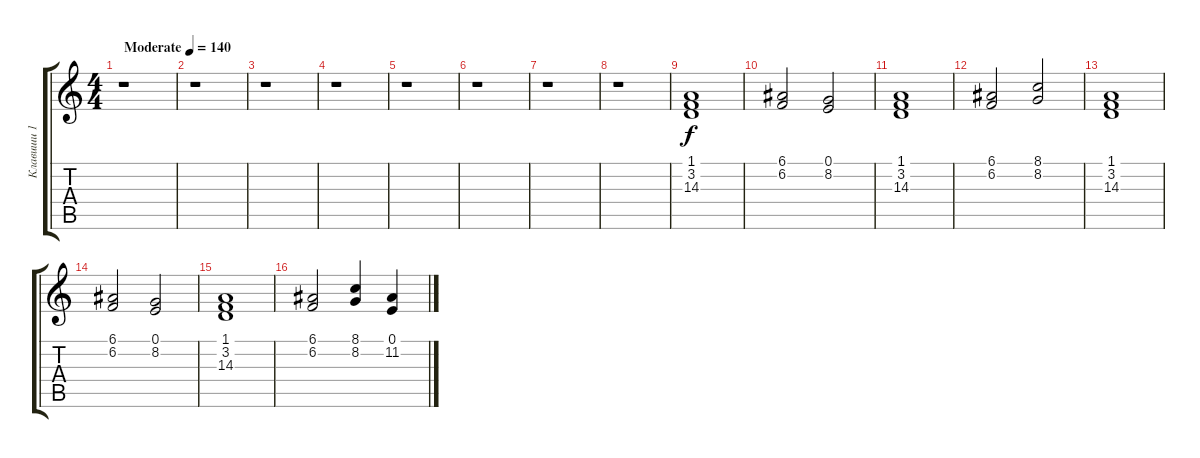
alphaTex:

\track ("Клавиши 1" "Клавиши 1") {instrument choiraahs}
\staff {score tabs}
\tuning (E4 B3 G3 D3 A2 E2) {hide}
\ts (4 4)
\tempo (140 "Moderate")
\clef g2
\ks c
r.1{dy f instrument choiraahs} |
r.1 |
r.1 |
r.1 |
r.1 |
r.1 |
r.1 |
r.1 |
(1.1 3.2 14.3).1 |
(6.1 6.2).2 (0.1 8.2).2 |
(1.1 3.2 14.3).1 |
(6.1 6.2).2 (8.1 8.2).2 |
(1.1 3.2 14.3).1 |
(6.1 6.2).2 (0.1 8.2).2 |
(1.1 3.2 14.3).1 |
(6.1 6.2).2 (8.1 8.2).4 (0.1 11.2).4
